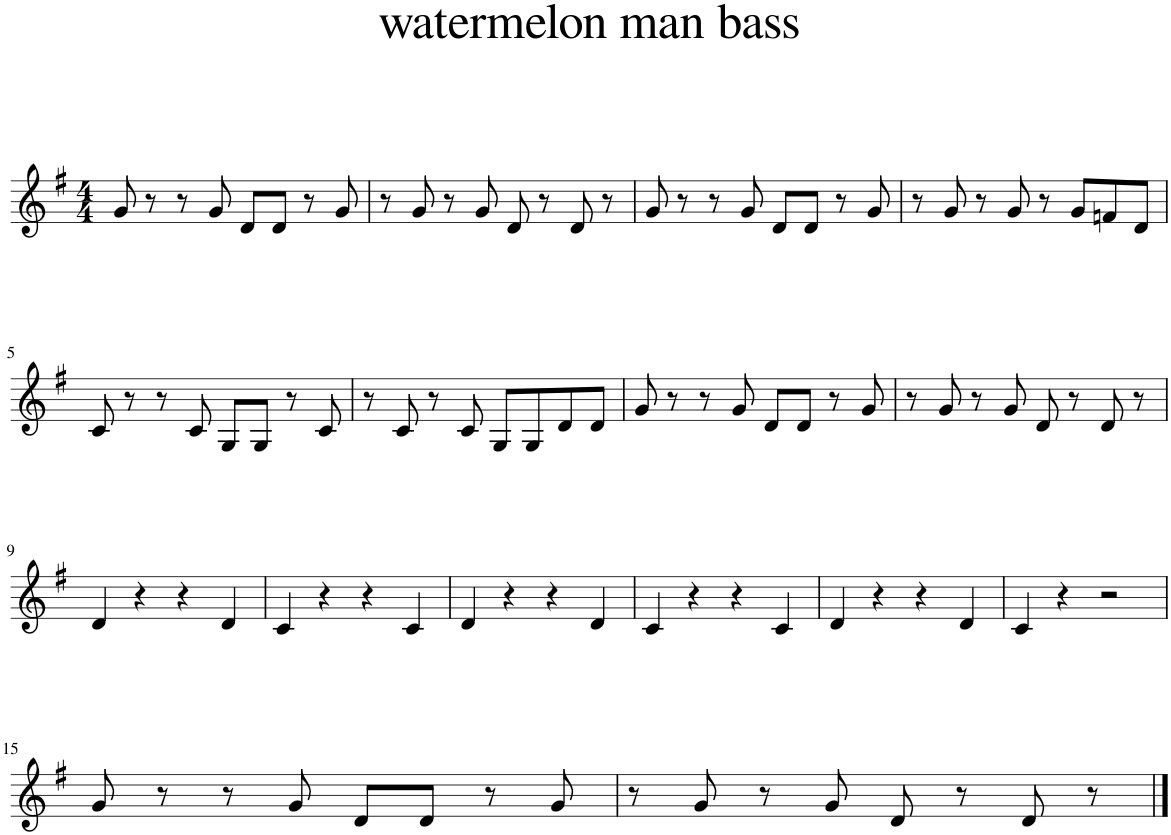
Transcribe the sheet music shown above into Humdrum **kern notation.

**kern
*part1
*staff1
*I"Bb Trumpet
*I'Bb Tpt.
*clefG2
*Trd1c2
*k[f#]
*M4/4
=1
8g/
8r
8r
8g/
8d/L
8d/J
8r
8g/
=2
8r
8g/
8r
8g/
8d/
8r
8d/
8r
=3
8g/
8r
8r
8g/
8d/L
8d/J
8r
8g/
=4
8r
8g/
8r
8g/
8r
8g/L
8fn/
8d/J
!!LO:LB:g=z
=5
8c/
8r
8r
8c/
8G/L
8G/J
8r
8c/
=6
8r
8c/
8r
8c/
8G/L
8G/
8d/
8d/J
=7
8g/
8r
8r
8g/
8d/L
8d/J
8r
8g/
=8
8r
8g/
8r
8g/
8d/
8r
8d/
8r
!!LO:LB:g=z
=9
4d/
4r
4r
4d/
=10
4c/
4r
4r
4c/
=11
4d/
4r
4r
4d/
=12
4c/
4r
4r
4c/
=13
4d/
4r
4r
4d/
=14
4c/
4r
2r
!!LO:LB:g=z
=15
8g/
8r
8r
8g/
8d/L
8d/J
8r
8g/
=16
8r
8g/
8r
8g/
8d/
8r
8d/
8r
==
*-
